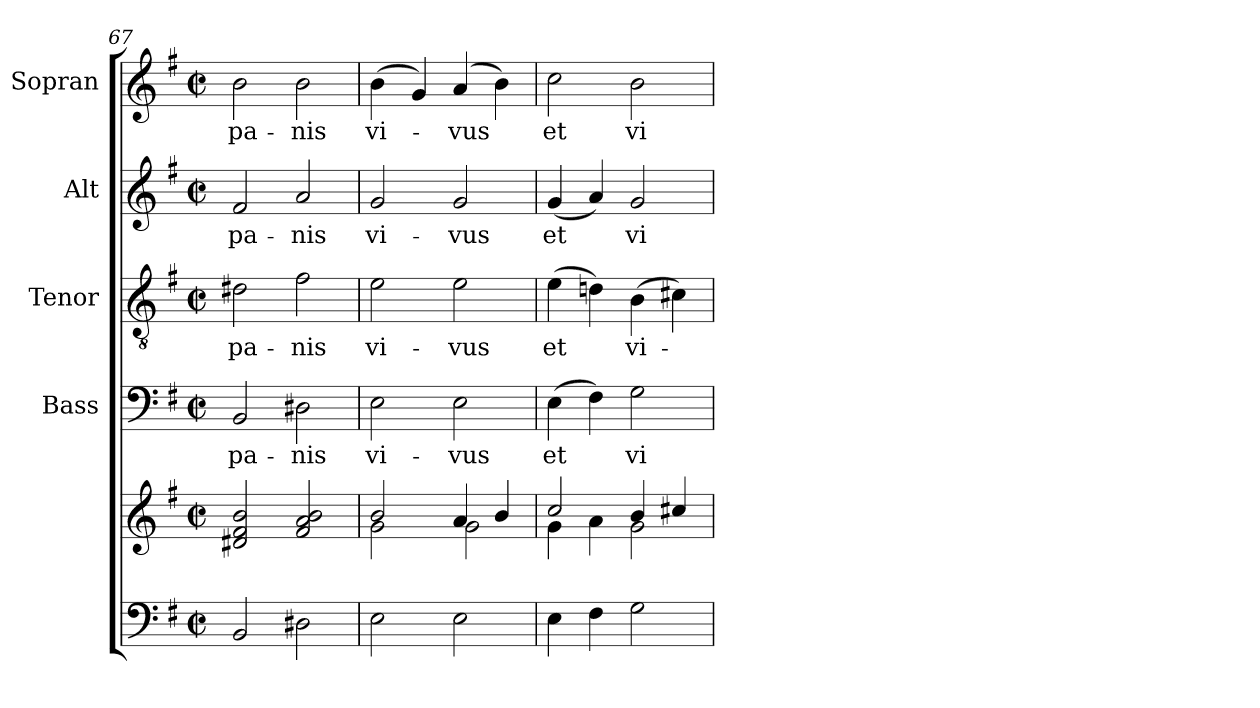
**kern	**kern	**kern	**text	**kern	**text	**kern	**text	**kern	**text
*part5	*part5	*part4	*part4	*part3	*part3	*part2	*part2	*part1	*part1
*staff6	*staff5	*staff4	*staff4	*staff3	*staff3	*staff2	*staff2	*staff1	*staff1
*	*	*I"Bass	*	*I"Tenor	*	*I"Alt	*	*I"Sopran	*
*	*	*I'B.	*	*I'T.	*	*I'A.	*	*I'S.	*
*clefF4	*clefG2	*clefF4	*	*clefGv2	*	*clefG2	*	*clefG2	*
*k[f#]	*k[f#]	*k[f#]	*	*k[f#]	*	*k[f#]	*	*k[f#]	*
*G:	*G:	*G:	*	*G:	*	*G:	*	*G:	*
*M2/2	*M2/2	*M2/2	*	*M2/2	*	*M2/2	*	*M2/2	*
*met(c|)	*met(c|)	*met(c|)	*	*met(c|)	*	*met(c|)	*	*met(c|)	*
=67	=67	=67	=67	=67	=67	=67	=67	=67	=67
!	!	!	!LO:LY:b	!	!LO:LY:b	!	!LO:LY:b	!	!LO:LY:b
2BB/	2d#X/ 2f#/ 2b/	2BB/	pa-	2d#X\	pa-	2f#/	pa-	2b\	pa-
!	!	!	!LO:LY:b	!	!LO:LY:b	!	!LO:LY:b	!	!LO:LY:b
2D#X\	2f#/ 2a/ 2b/	2D#X\	-nis	2f#\	-nis	2a/	-nis	2b\	-nis
=68	=68	=68	=68	=68	=68	=68	=68	=68	=68
*	*^	*	*	*	*	*	*	*	*
!	!	!	!	!LO:LY:b	!	!LO:LY:b	!	!LO:LY:b	!	!LO:LY:b
2E\	2b/	2g\	2E\	vi-	2e\	vi-	2g/	vi-	(>4b\	vi-
.	.	.	.	.	.	.	.	.	4g/)	.
!	!	!	!	!LO:LY:b	!	!LO:LY:b	!	!LO:LY:b	!	!LO:LY:b
2E\	4a/	2g\	2E\	-vus	2e\	-vus	2g/	-vus	(4a/	-vus
.	4b/	.	.	.	.	.	.	.	4b\)	.
=69	=69	=69	=69	=69	=69	=69	=69	=69	=69	=69
!	!	!	!	!LO:LY:b	!	!LO:LY:b	!	!LO:LY:b	!	!LO:LY:b
4E\	2cc/	4g\	(>4E\	et	(>4e\	et	(<4g/	et	2cc\	et
4F#\	.	4a\	4F#\)	.	4dn\)	.	4a/)	.	.	.
!	!	!	!	!LO:LY:b	!	!LO:LY:b	!	!LO:LY:b	!	!LO:LY:b
2G\	4b/	2g\	2G\	vi-	(>4B\	vi-	2g/	vi-	2b\	vi-
.	4cc#X/	.	.	.	4c#X\)	.	.	.	.	.
*	*v	*v	*	*	*	*	*	*	*	*
=	=	=	=	=	=	=	=	=	=
*-	*-	*-	*-	*-	*-	*-	*-	*-	*-
